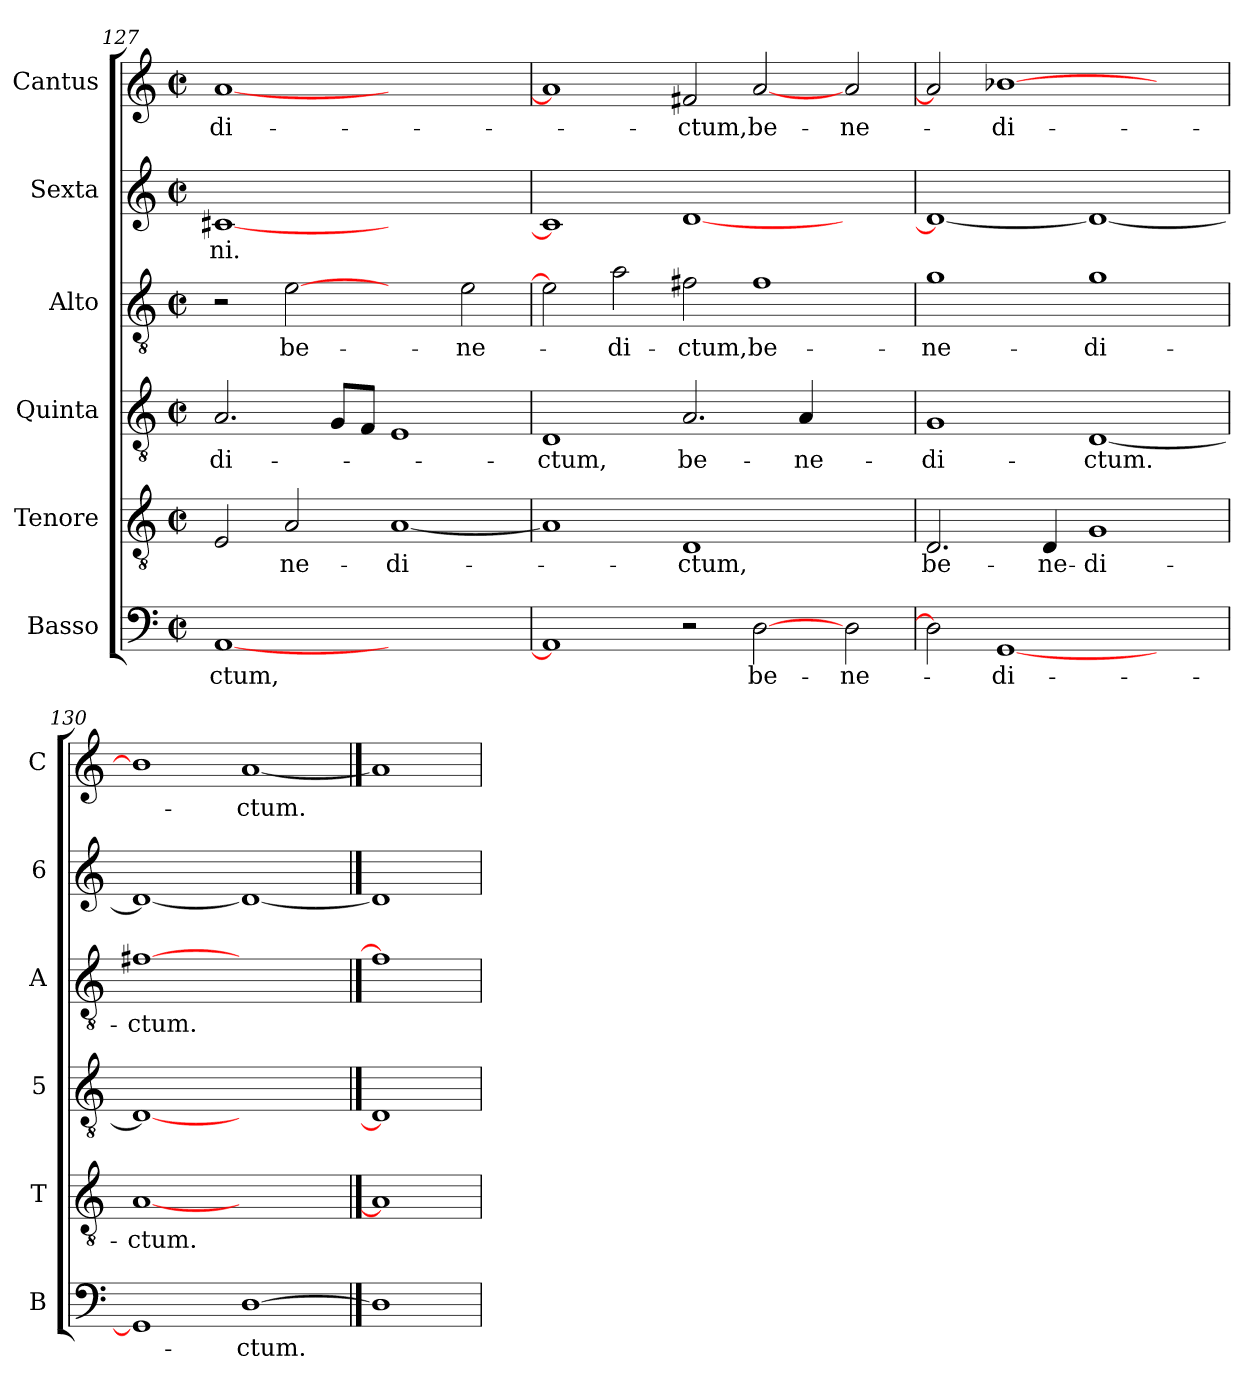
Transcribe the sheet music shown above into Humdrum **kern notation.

**kern	**text	**kern	**text	**kern	**text	**kern	**text	**kern	**text	**kern	**text
*part6	*part6	*part5	*part5	*part4	*part4	*part3	*part3	*part2	*part2	*part1	*part1
*staff6	*staff6	*staff5	*staff5	*staff4	*staff4	*staff3	*staff3	*staff2	*staff2	*staff1	*staff1
*I"Basso	*	*I"Tenore	*	*I"Quinta	*	*I"Alto	*	*I"Sexta	*	*I"Cantus	*
*I'B	*	*I'T	*	*I'5	*	*I'A	*	*I'6	*	*I'C	*
*clefF4	*	*clefGv2	*	*clefGv2	*	*clefGv2	*	*clefG2	*	*clefG2	*
*k[]	*	*k[]	*	*k[]	*	*k[]	*	*k[]	*	*k[]	*
*M2/2	*	*M2/2	*	*M2/2	*	*M2/2	*	*M2/2	*	*M2/2	*
*met(c|)	*	*met(c|)	*	*met(c|)	*	*met(c|)	*	*met(c|)	*	*met(c|)	*
=127	=127	=127	=127	=127	=127	=127	=127	=127	=127	=127	=127
[1AA	-ctum,	2E/	.	2.A/	-di-	2r	.	[1c#X	-ni.	[1a	-di-
.	.	2A/	-ne-	.	.	[2e	be-	.	.	.	.
.	.	.	.	8G/L	.	.	.	.	.	.	.
.	.	.	.	8F/J	.	.	.	.	.	.	.
1ryy	.	[1A	-di-	1E	.	2ryy	.	1ryy	.	1ryy	.
.	.	.	.	.	.	2e\	-ne-	.	.	.	.
!!LO:PB:g=z
=128	=128	=128	=128	=128	=128	=128	=128	=128	=128	=128	=128
1AA]	.	1A]	.	1D	-ctum,	2e]	.	1c#]	.	1a]	.
.	.	.	.	.	.	2a\	-di-	.	.	.	.
2r	.	1D	-ctum,	2.A/	be-	2f#X\	-ctum,	[1d	.	2f#X/	-ctum,
[2D	be-	.	.	.	.	1f#	be-	.	.	[2a	be-
.	.	.	.	4A/	-ne-	.	.	.	.	.	.
2D\	-ne-	2ryy	.	2ryy	.	.	.	2ryy	.	2a/	-ne-
=129	=129	=129	=129	=129	=129	=129	=129	=129	=129	=129	=129
2D]	.	2.D/	be-	1G	-di-	1g	-ne-	1d_	.	2a]	.
[1GG	-di-	.	.	.	.	.	.	.	.	[1b-X	-di-
.	.	4D/	-ne-	.	.	.	.	.	.	.	.
.	.	1G	-di-	[1D	-ctum.	1g	-di-	1d_	.	.	.
2ryy	.	.	.	.	.	.	.	.	.	2ryy	.
=130	=130	=130	=130	=130	=130	=130	=130	=130	=130	=130	=130
1GG]	.	[1A	-ctum.	1D_	.	[1f#X	-ctum.	1d_	.	1b-]	.
[1D	-ctum.	1ryy	.	1ryy	.	1ryy	.	1d_	.	[1a	-ctum.
==131	==131	==131	==131	==131	==131	==131	==131	==131	==131	==131	==131
1D]	.	1A]	.	1D]	.	1f#]	.	1d]	.	1a]	.
=	=	=	=	=	=	=	=	=	=	=	=
*-	*-	*-	*-	*-	*-	*-	*-	*-	*-	*-	*-
